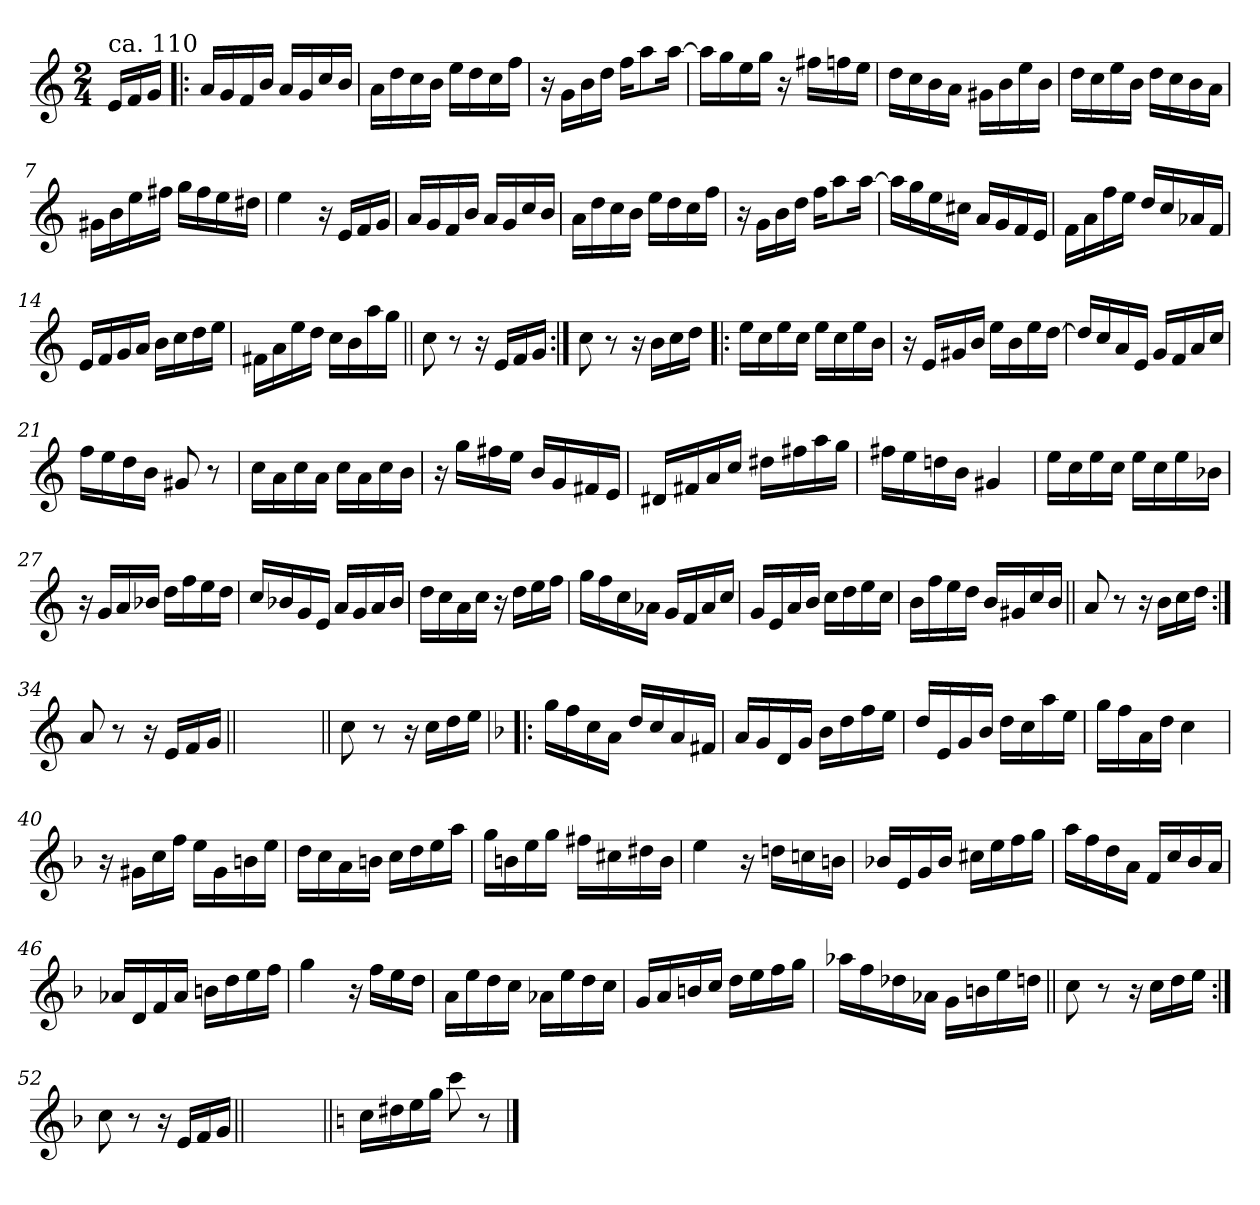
**kern
*part1
*staff1
*clefG2
*k[]
*C:
*M2/4
=
!LO:TX:a:t=ca. 110
16e/LL
16f/
16g/JJ
=1!|:
16a/LL
16g/
16f/
16b/JJ
16a/LL
16g/
16cc/
16b/JJ
=2
16a\LL
16dd\
16cc\
16b\JJ
16ee\LL
16dd\
16cc\
16ff\JJ
=3
16r
16g\LL
16b\
16dd\JJ
16ff\KL
8aa\
[16aa\Jk
=4
16aa\LL]
16gg\
16ee\
16gg\JJ
16r
16ff#X\LL
16ffn\
16ee\JJ
!!LO:LB:g=z
=5
16dd\LL
16cc\
16b\
16a\JJ
16g#X\LL
16b\
16ee\
16b\JJ
=6
16dd\LL
16cc\
16ee\
16b\JJ
16dd\LL
16cc\
16b\
16a\JJ
=7
16g#X\LL
16b\
16ee\
16ff#X\JJ
16gg\LL
16ff#\
16ee\
16dd#X\JJ
=8
4ee\
16r
16e/LL
16f/
16g/JJ
=9
16a/LL
16g/
16f/
16b/JJ
16a/LL
16g/
16cc/
16b/JJ
!!LO:LB:g=z
=10
16a\LL
16dd\
16cc\
16b\JJ
16ee\LL
16dd\
16cc\
16ff\JJ
=11
16r
16g\LL
16b\
16dd\JJ
16ff\KL
8aa\
[16aa\Jk
=12
16aa\LL]
16gg\
16ee\
16cc#X\JJ
16a/LL
16g/
16f/
16e/JJ
=13
16f\LL
16a\
16ff\
16ee\JJ
16dd/LL
16cc/
16a-X/
16f/JJ
=14
16e/LL
16f/
16g/
16a/JJ
16b\LL
16cc\
16dd\
16ee\JJ
!!LO:LB:g=z
=15
16f#X\LL
16a\
16ee\
16dd\JJ
16cc\LL
16b\
16aa\
16gg\JJ
=16||
8cc\
8r
16r
16e/LL
16f/
16g/JJ
=17:|!
8cc\
8r
16r
16b\LL
16cc\
16dd\JJ
=18!|:
16ee\LL
16cc\
16ee\
16cc\JJ
16ee\LL
16cc\
16ee\
16b\JJ
=19
16r
16e/LL
16g#X/
16b/JJ
16ee\LL
16b\
16ee\
[>16dd\JJ
!!LO:LB:g=z
=20
16dd/LL]
16cc/
16a/
16e/JJ
16g/LL
16f/
16a/
16cc/JJ
=21
16ff\LL
16ee\
16dd\
16b\JJ
8g#X/
8r
=22
16cc\LL
16a\
16cc\
16a\JJ
16cc\LL
16a\
16cc\
16b\JJ
=23
16r
16gg\LL
16ff#X\
16ee\JJ
16b/LL
16g/
16f#X/
16e/JJ
=24
16d#X/LL
16f#X/
16a/
16cc/JJ
16dd#X\LL
16ff#X\
16aa\
16gg\JJ
!!LO:LB:g=z
=25
16ff#X\LL
16ee\
16ddn\
16b\JJ
4g#X/
=26
16ee\LL
16cc\
16ee\
16cc\JJ
16ee\LL
16cc\
16ee\
16b-X\JJ
=27
16r
16g/LL
16a/
16b-X/JJ
16dd\LL
16ff\
16ee\
16dd\JJ
=28
16cc/LL
16b-X/
16g/
16e/JJ
16a/LL
16g/
16a/
16b-/JJ
=29
16dd\LL
16cc\
16a\
16cc\JJ
16r
16dd\LL
16ee\
16ff\JJ
!!LO:LB:g=z
=30
16gg\LL
16ff\
16cc\
16a-X\JJ
16g/LL
16f/
16a-/
16cc/JJ
=31
16g/LL
16e/
16a/
16b/JJ
16cc\LL
16dd\
16ee\
16cc\JJ
=32
16b\LL
16ff\
16ee\
16dd\JJ
16b/LL
16g#X/
16cc/
16b/JJ
=33||
8a/
8r
16r
16b\LL
16cc\
16dd\JJ
=34:|!
8a/
8r
16r
16e/LL
16f/
16g/JJ
=34X1||
*stria0
2ryy
!!LO:LB:g=z
=35||
*stria5
8cc\
8r
16r
16cc\LL
16dd\
16ee\JJ
=36!|:
*k[b-]
*F:
16gg\LL
16ff\
16cc\
16a\JJ
16dd/LL
16cc/
16a/
16f#X/JJ
=37
16a/LL
16g/
16d/
16g/JJ
16b-\LL
16dd\
16ff\
16ee\JJ
=38
16dd/LL
16e/
16g/
16b-/JJ
16dd\LL
16cc\
16aa\
16ee\JJ
=39
16gg\LL
16ff\
16a\
16dd\JJ
4cc\
!!LO:LB:g=z
=40
16r
16g#X\LL
16cc\
16ff\JJ
16ee\LL
16g#\
16bn\
16ee\JJ
=41
16dd\LL
16cc\
16a\
16bn\JJ
16cc\LL
16dd\
16ee\
16aa\JJ
=42
16gg\LL
16bn\
16ee\
16gg\JJ
16ff#X\LL
16cc#X\
16dd#X\
16b\JJ
=43
4ee\
16r
16ddn\LL
16ccn\
16bn\JJ
=44
16b-X/LL
16e/
16g/
16b-/JJ
16cc#X\LL
16ee\
16ff\
16gg\JJ
!!LO:LB:g=z
=45
16aa\LL
16ff\
16dd\
16a\JJ
16f/LL
16cc/
16b-/
16a/JJ
=46
16a-X/LL
16d/
16f/
16a-/JJ
16bn\LL
16dd\
16ee\
16ff\JJ
=47
4gg\
16r
16ff\LL
16ee\
16dd\JJ
=48
16a\LL
16ee\
16dd\
16cc\JJ
16a-X\LL
16ee\
16dd\
16cc\JJ
=49
16g/LL
16a/
16bn/
16cc/JJ
16dd\LL
16ee\
16ff\
16gg\JJ
!!LO:LB:g=z
=50
16aa-X\LL
16ff\
16dd-X\
16a-X\JJ
16g\LL
16bn\
16ee\
16ddn\JJ
=51||
8cc\
8r
16r
16cc\LL
16dd\
16ee\JJ
=52:|!
8cc\
8r
16r
16e/LL
16f/
16g/JJ
=53||
*stria0
2ryy
=54||
*stria5
*k[]
*C:
16cc\LL
16dd#X\
16ee\
16gg\JJ
8ccc\
8r
==
*-
